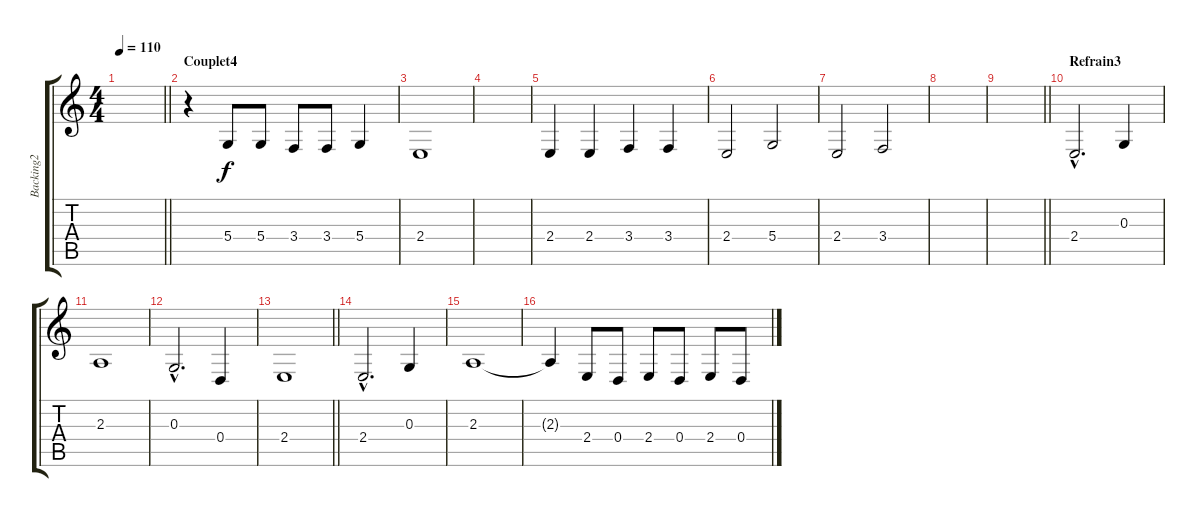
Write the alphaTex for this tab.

\track ("Backing2" "Backing2") {instrument lead6voice}
\staff {score tabs}
\tuning (E4 B3 G3 D3 A2 E2) {hide}
\ts (4 4)
\tempo 110
\clef g2
\barLineRight lightlight
\ks c
|
\section ("" "Couplet4")
r.4 5.4.8 5.4.8 3.4.8 3.4.8 5.4.4 |
2.4.1 |
|
2.4.4 2.4.4 3.4.4 3.4.4 |
2.4.2 5.4.2 |
2.4.2 3.4.2 |
|
\barLineRight lightlight
|
\section ("" "Refrain3")
2.4{hac}.2{d} 0.3.4 |
2.3.1 |
0.3{hac}.2{d} 0.4.4 |
\barLineRight lightlight
2.4.1 |
2.4{hac}.2{d} 0.3.4 |
2.3.1 |
2.3{t}.4 2.4.8 0.4.8 2.4.8 0.4.8 2.4.8 0.4.8
